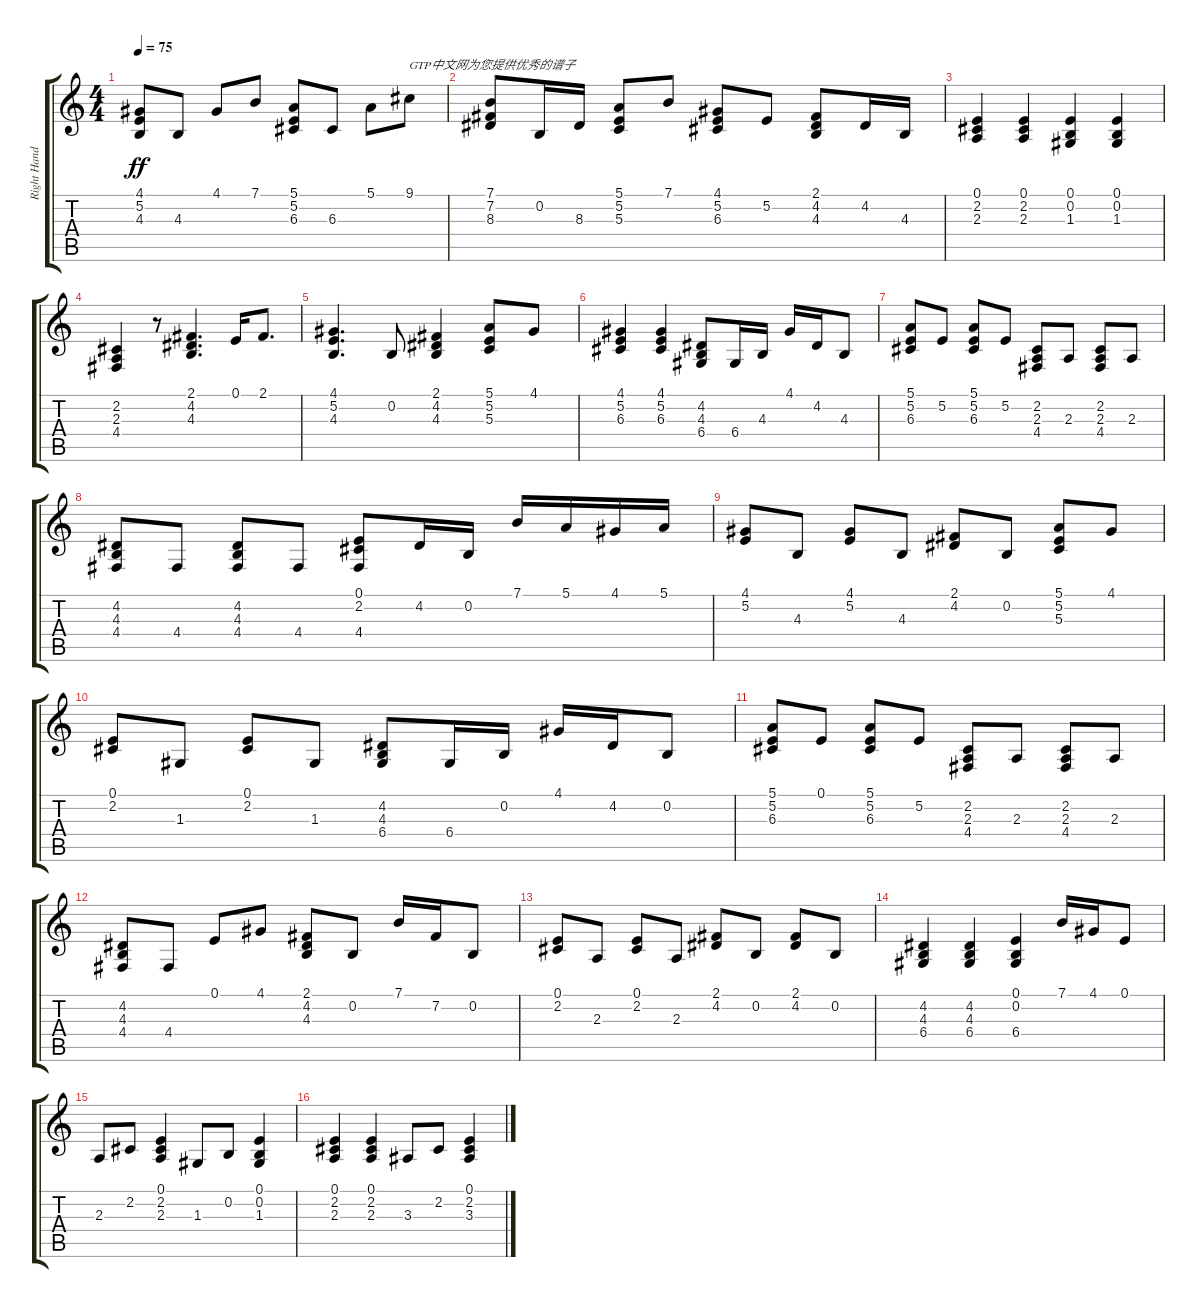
\track ("Right Hand" "Right Hand") {instrument acousticgrandpiano}
\staff {score tabs}
\tuning (E4 B3 G3 D3 A2 E2) {hide}
\ts (4 4)
\tempo 75
\clef g2
\ks c
(4.1 5.2 4.3).8{dy ff instrument acousticgrandpiano} 4.3.8 4.1.8 7.1.8 (5.1 5.2 6.3).8 6.3.8 5.1.8 9.1.8{txt "GTP中文网为您提供优秀的谱子"} |
(7.1 7.2 8.3).8 0.2.16 8.3.16 (5.1 5.2 5.3).8 7.1.8 (4.1 5.2 6.3).8 5.2.8 (2.1 4.2 4.3).8 4.2.16 4.3.16 |
(0.1 2.2 2.3).4 (0.1 2.2 2.3).4 (0.1 0.2 1.3).4 (0.1 0.2 1.3).4 |
(2.2 2.3 4.4).4 r.8 (2.1 4.2 4.3).4{d} 0.1.16 2.1.8{d} |
(4.1 5.2 4.3).4{d} 0.2.8 (2.1 4.2 4.3).4 (5.1 5.2 5.3).8 4.1.8 |
(4.1 5.2 6.3).4 (4.1 5.2 6.3).4 (4.2 4.3 6.4).8 6.4.16 4.3.16 4.1.16 4.2.16 4.3.8 |
(5.1 5.2 6.3).8 5.2.8 (5.1 5.2 6.3).8 5.2.8 (2.2 2.3 4.4).8 2.3.8 (2.2 2.3 4.4).8 2.3.8 |
(4.2 4.3 4.4).8 4.4.8 (4.2 4.3 4.4).8 4.4.8 (0.1 2.2 4.4).8 4.2.16 0.2.16 7.1.16 5.1.16 4.1.16 5.1.16 |
(4.1 5.2).8 4.3.8 (4.1 5.2).8 4.3.8 (2.1 4.2).8 0.2.8 (5.1 5.2 5.3).8 4.1.8 |
(0.1 2.2).8 1.3.8 (0.1 2.2).8 1.3.8 (4.2 4.3 6.4).8 6.4.16 0.2.16 4.1.16 4.2.16 0.2.8 |
(5.1 5.2 6.3).8 0.1.8 (5.1 5.2 6.3).8 5.2.8 (2.2 2.3 4.4).8 2.3.8 (2.2 2.3 4.4).8 2.3.8 |
(4.2 4.3 4.4).8 4.4.8 0.1.8 4.1.8 (2.1 4.2 4.3).8 0.2.8 7.1.16 7.2.16 0.2.8 |
(0.1 2.2).8 2.3.8 (0.1 2.2).8 2.3.8 (2.1 4.2).8 0.2.8 (2.1 4.2).8 0.2.8 |
(4.2 4.3 6.4).4 (4.2 4.3 6.4).4 (0.1 0.2 6.4).4 7.1.16 4.1.16 0.1.8 |
2.3.8 2.2.8 (0.1 2.2 2.3).4 1.3.8 0.2.8 (0.1 0.2 1.3).4 |
(0.1 2.2 2.3).4 (0.1 2.2 2.3).4 3.3.8 2.2.8 (0.1 2.2 3.3).4
